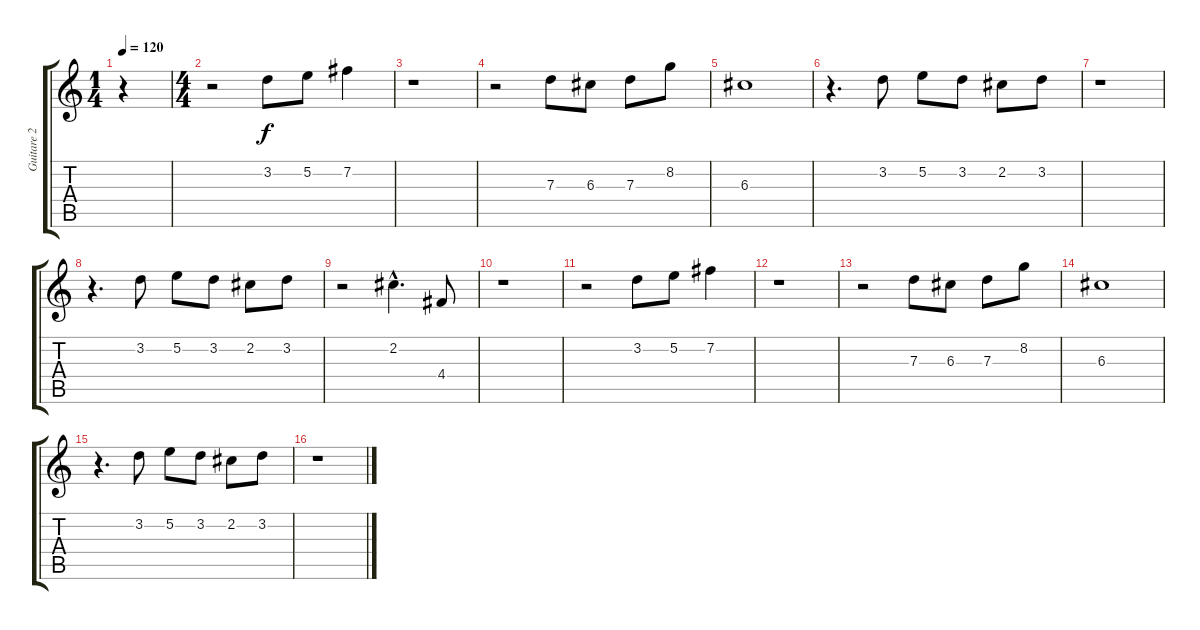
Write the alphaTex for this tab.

\track ("Guitare 2" "Guitare 2") {instrument acousticguitarnylon}
\staff {score tabs}
\tuning (E4 B3 G3 D3 A2 E2) {hide}
\ts (1 4)
\tempo 120
\clef g2
\ks c
r.4{dy f instrument acousticguitarnylon} |
\ts (4 4)
r.2 3.2.8 5.2.8 7.2.4 |
r.1 |
r.2 7.3.8 6.3.8 7.3.8 8.2.8 |
6.3.1 |
r.4{d} 3.2.8 5.2.8 3.2.8 2.2.8 3.2.8 |
r.1 |
r.4{d} 3.2.8 5.2.8 3.2.8 2.2.8 3.2.8 |
r.2 2.2{hac}.4{d} 4.4.8 |
r.1 |
r.2 3.2.8 5.2.8 7.2.4 |
r.1 |
r.2 7.3.8 6.3.8 7.3.8 8.2.8 |
6.3.1 |
r.4{d} 3.2.8 5.2.8 3.2.8 2.2.8 3.2.8 |
r.1
